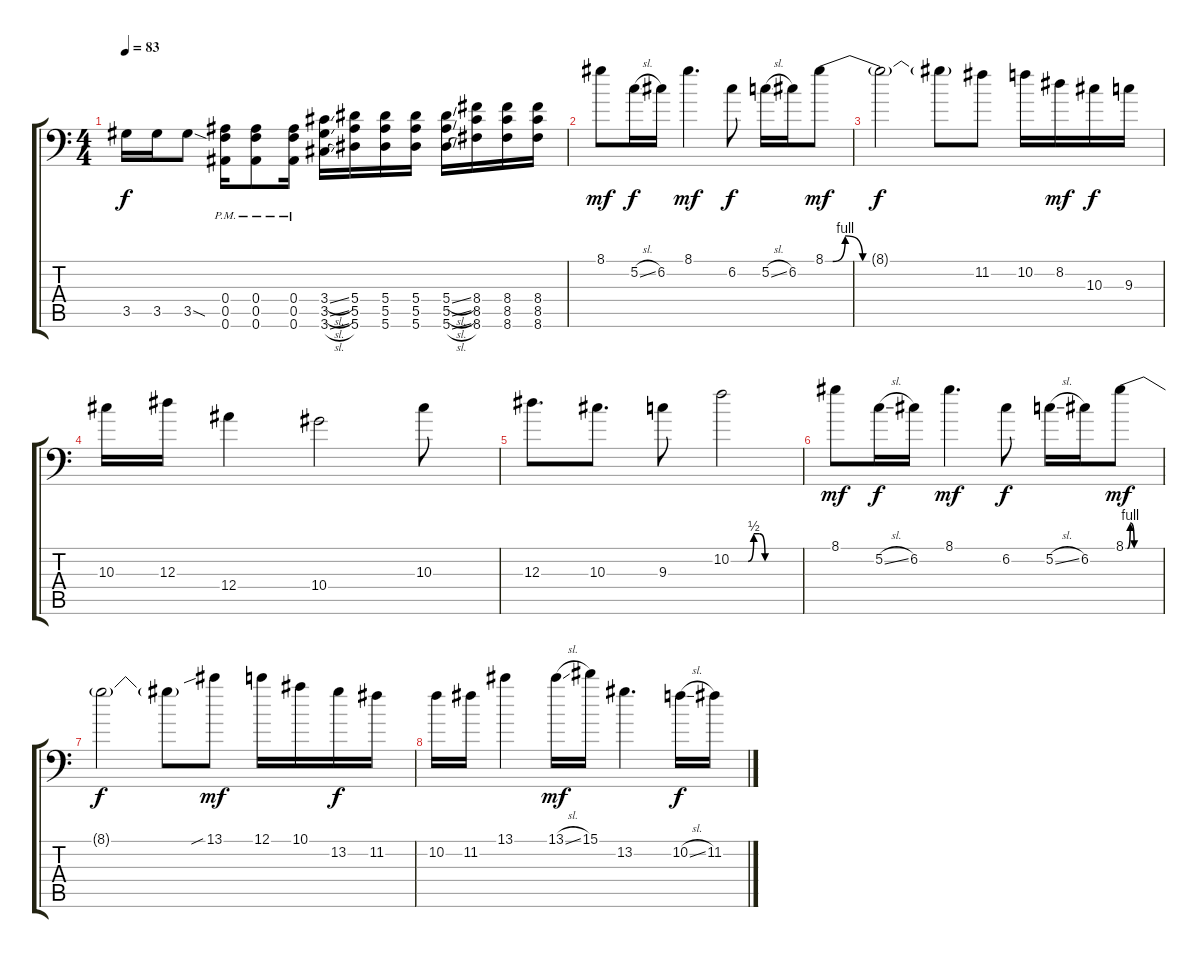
\track "" {instrument distortionguitar}
\staff {score tabs}
\tuning (C4 G3 Eb3 Bb2 F2 Bb1) {hide}
\ts (4 4)
\tempo 83
\clef f4
\ks c
3.5.16{dy f} 3.5.16 3.5{sod}.8 (0.4{pm} 0.5{pm} 0.6{pm}).16 (0.4{pm} 0.5{pm} 0.6{pm}).8 (0.4{pm} 0.5{pm} 0.6{pm}).16 (3.4{sl} 3.5{sl} 3.6{sl}).16 (5.4 5.5 5.6).16 (5.4 5.5 5.6).16 (5.4 5.5 5.6).16 (5.4{sl} 5.5{sl} 5.6{sl}).16 (8.4 8.5 8.6).16 (8.4 8.5 8.6).16 (8.4 8.5 8.6).16 |
8.1.8{dy mf} 5.2{sl}.16{dy f} 6.2.16 8.1.4{d dy mf} 6.2.8{dy f} 5.2{sl}.16 6.2.16 8.1{be (custom 0 0 3 0 8 4 15 0 18 0 30 0 60 0)}.8{dy mf} |
8.1{t}.2{dy f} 8.1{t}.8 11.2.8 10.2.16 8.2.16{dy mf} 10.3.16{dy f} 9.3.16 |
10.3.16 12.3.16 12.4.4 10.4.2 10.3.8 |
12.3.8{d} 10.3.8{d} 9.3.8 10.2{be (custom 0 0 10 0 15 0 20 2 25 2 30 0 60 0)}.2 |
8.1.8{dy mf} 5.2{sl}.16{dy f} 6.2.16 8.1.4{d dy mf} 6.2.8{dy f} 5.2{sl}.16 6.2.16 8.1{be (custom 0 0 3 0 8 4 15 0 18 0 30 0 60 0)}.8{dy mf} |
8.1{t}.2{dy f} 8.1{t}.8 13.1{sib}.8{dy mf} 12.1.16 10.1.16 13.2.16{dy f} 11.2.16 |
10.2.16 11.2.16 13.1.4 13.1{sl}.16{dy mf} 15.1.16 13.2.4{d} 10.2{sl}.16{dy f} 11.2.16
